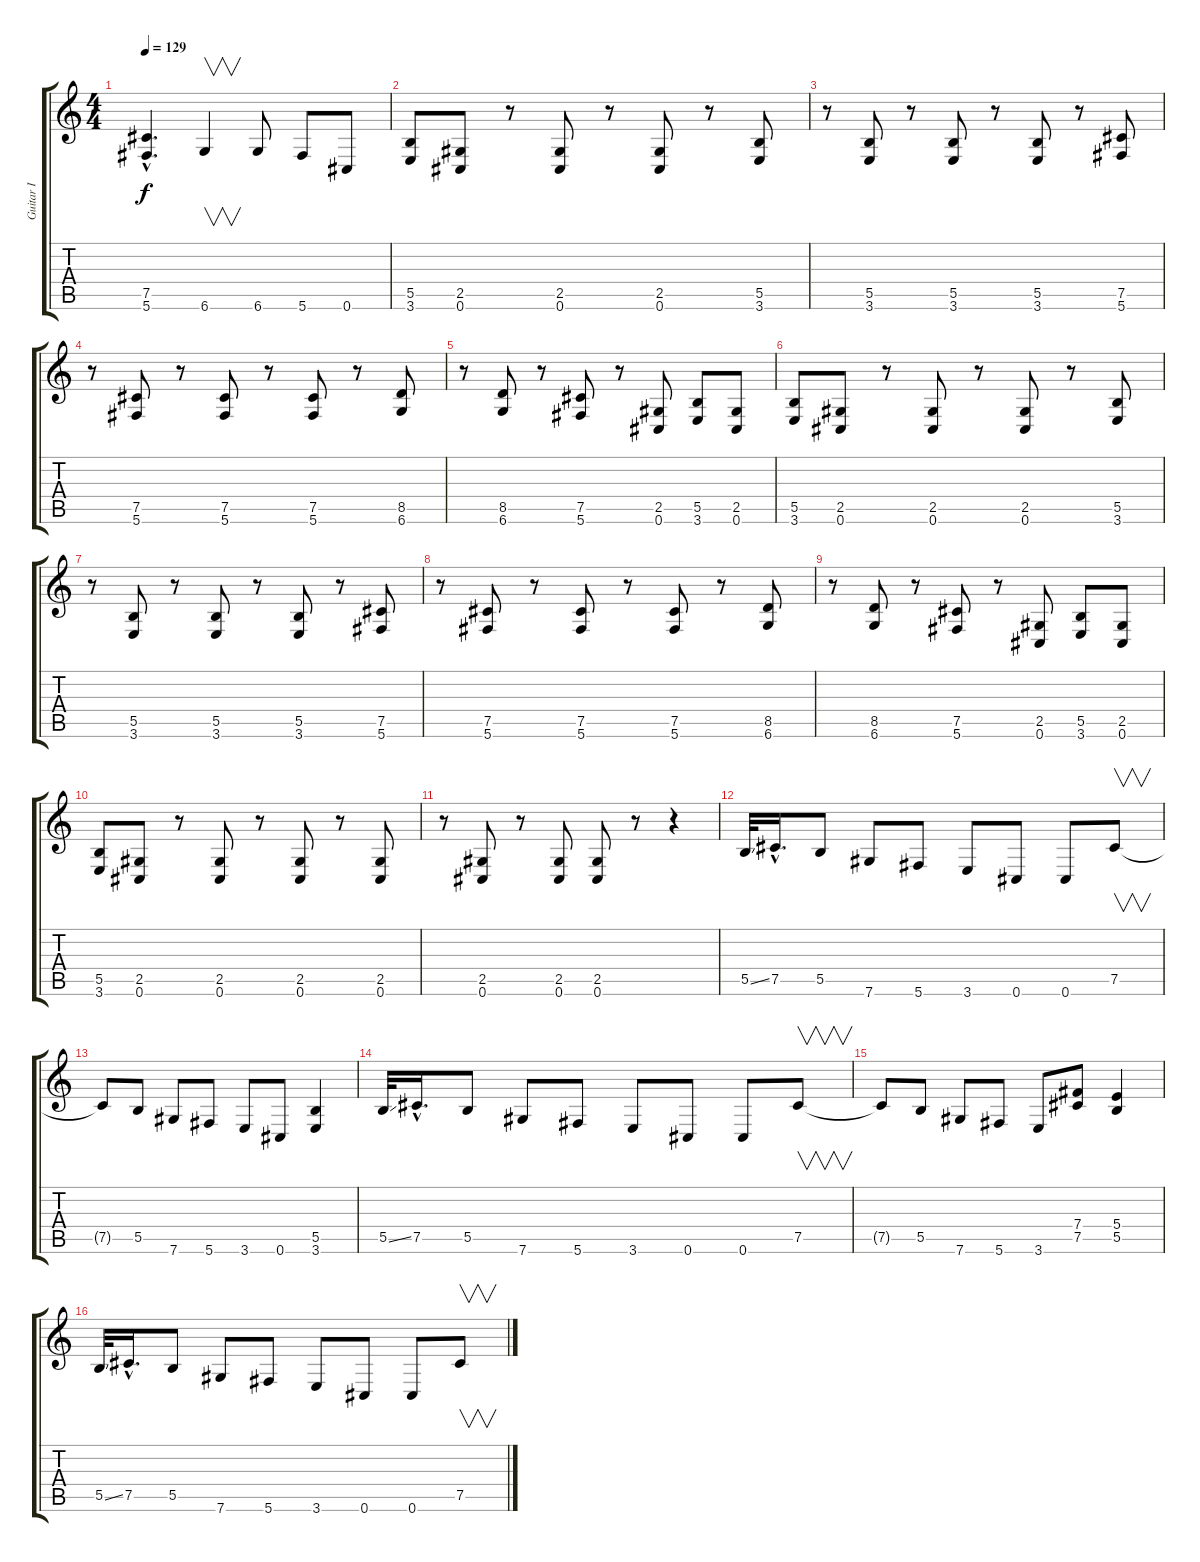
\track ("Guitar I" "Guitar I") {instrument overdrivenguitar}
\staff {score tabs}
\tuning (Db4 Ab3 E3 B2 Gb2 Db2) {hide}
\ts (4 4)
\tempo 129
\clef g2
\ks c
(7.5{hac t} 5.6{hac t}).4{d dy f} 6.6.4{v} 6.6.8 5.6.8 0.6.8 |
(5.5 3.6).8 (2.5 0.6).8 r.8 (2.5 0.6).8 r.8 (2.5 0.6).8 r.8 (5.5 3.6).8 |
r.8 (5.5 3.6).8 r.8 (5.5 3.6).8 r.8 (5.5 3.6).8 r.8 (7.5 5.6).8 |
r.8 (7.5 5.6).8 r.8 (7.5 5.6).8 r.8 (7.5 5.6).8 r.8 (8.5 6.6).8 |
r.8 (8.5 6.6).8 r.8 (7.5 5.6).8 r.8 (2.5 0.6).8 (5.5 3.6).8 (2.5 0.6).8 |
(5.5 3.6).8 (2.5 0.6).8 r.8 (2.5 0.6).8 r.8 (2.5 0.6).8 r.8 (5.5 3.6).8 |
r.8 (5.5 3.6).8 r.8 (5.5 3.6).8 r.8 (5.5 3.6).8 r.8 (7.5 5.6).8 |
r.8 (7.5 5.6).8 r.8 (7.5 5.6).8 r.8 (7.5 5.6).8 r.8 (8.5 6.6).8 |
r.8 (8.5 6.6).8 r.8 (7.5 5.6).8 r.8 (2.5 0.6).8 (5.5 3.6).8 (2.5 0.6).8 |
(5.5 3.6).8 (2.5 0.6).8 r.8 (2.5 0.6).8 r.8 (2.5 0.6).8 r.8 (2.5 0.6).8 |
r.8 (2.5 0.6).8 r.8 (2.5 0.6).8 (2.5 0.6).8 r.8 r.4 |
5.5{ss}.32 7.5{hac}.16{d} 5.5.8 7.6.8 5.6.8 3.6.8 0.6.8 0.6.8 7.5.8{v} |
7.5{t}.8 5.5.8 7.6.8 5.6.8 3.6.8 0.6.8 (5.5 3.6).4 |
5.5{ss}.32 7.5{hac}.16{d} 5.5.8 7.6.8 5.6.8 3.6.8 0.6.8 0.6.8 7.5.8{v} |
7.5{t}.8 5.5.8 7.6.8 5.6.8 3.6.8 (7.4 7.5).8 (5.4 5.5).4 |
5.5{ss}.32 7.5{hac}.16{d} 5.5.8 7.6.8 5.6.8 3.6.8 0.6.8 0.6.8 7.5.8{v}
